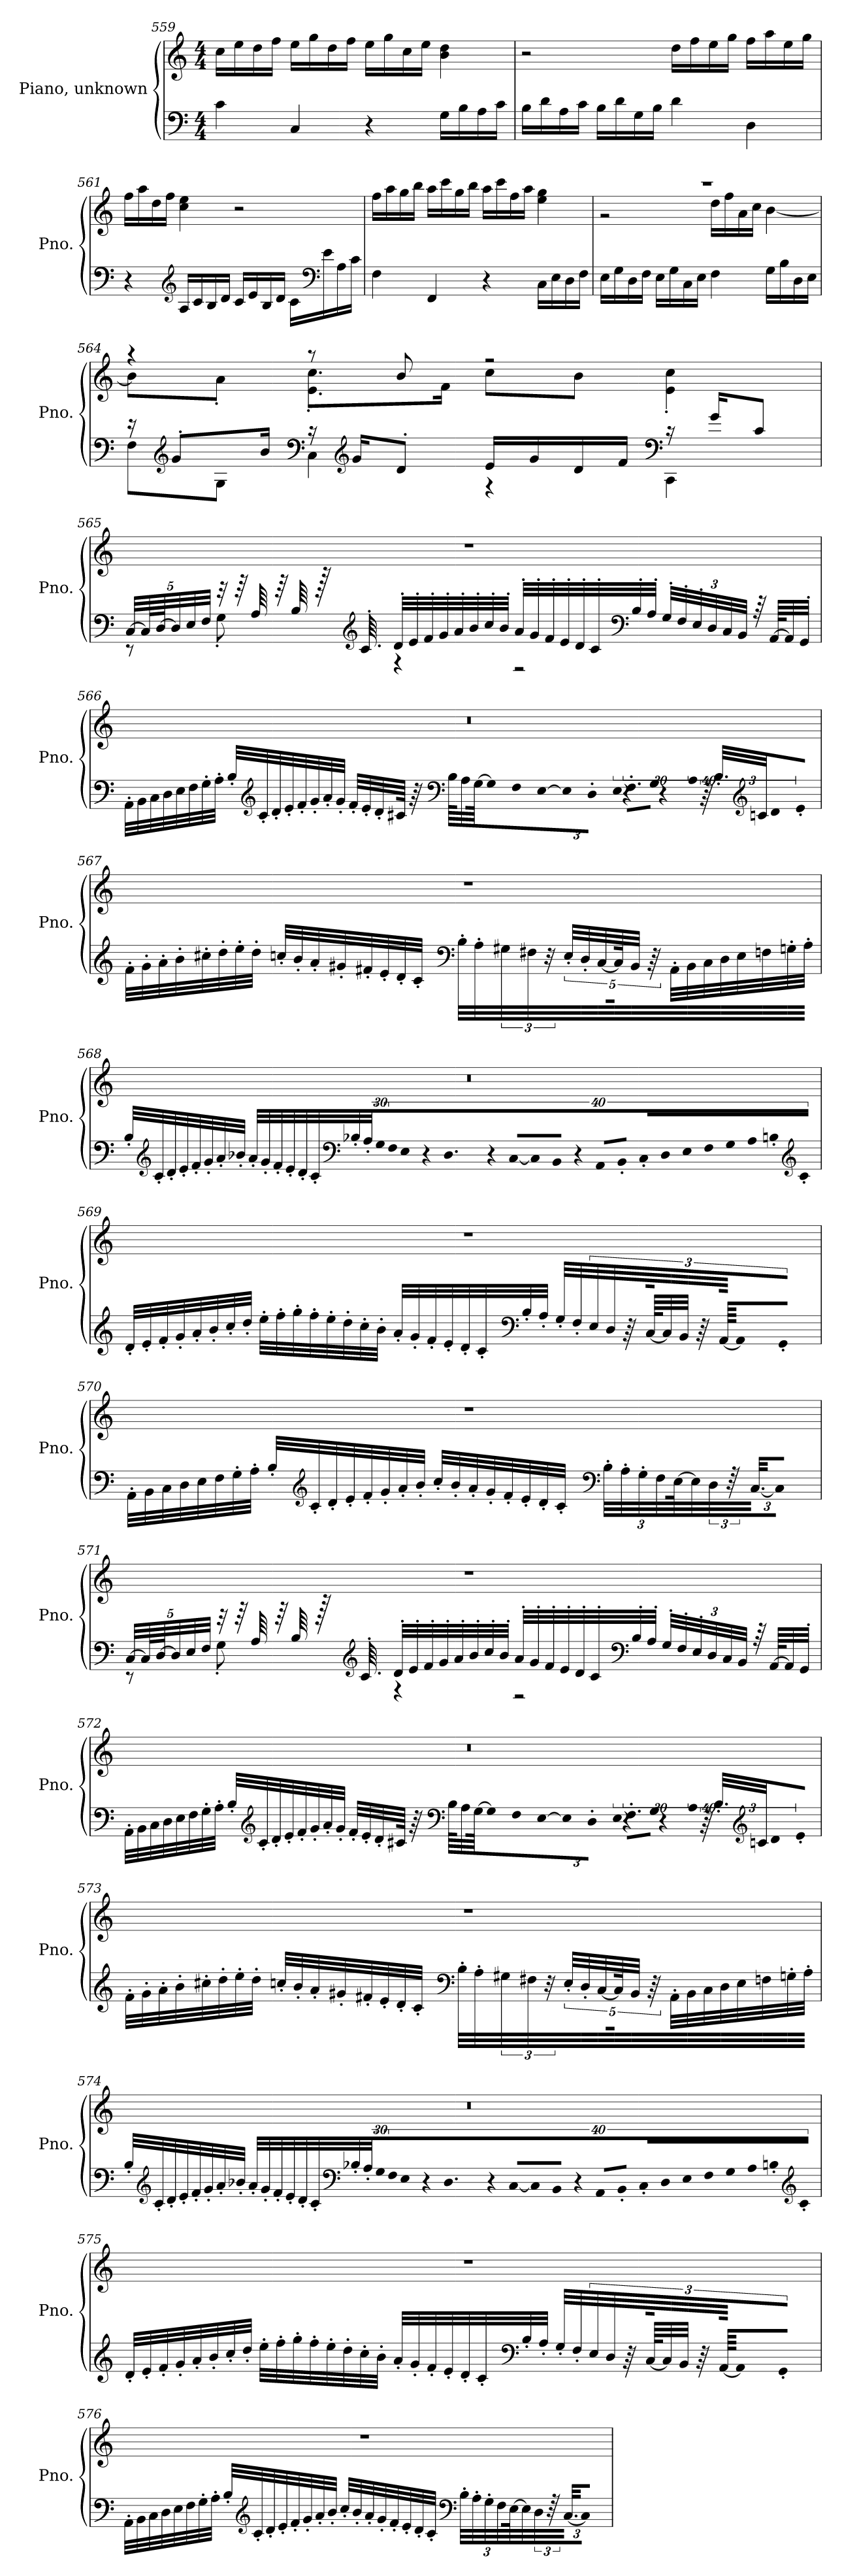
**kern	**kern
*part1	*part1
*staff2	*staff1
*I"Piano, unknown	*
*I'Pno.	*
!!LO:LB:g=z
*clefF4	*clefG2
*k[]	*k[]
*M4/4	*M4/4
=559	=559
4c\	16cc\LL
.	16ee\
.	16dd\
.	16ff\JJ
4C/	16ee\LL
.	16gg\
.	16dd\
.	16ff\JJ
4r	16ee\LL
.	16gg\
.	16cc\
.	16ee\JJ
16G\LL	4b\ 4dd\
16B\	.
16A\	.
16c\JJ	.
=560	=560
16B\LL	2r
16d\	.
16A\	.
16c\JJ	.
16B\LL	.
16d\	.
16G\	.
16B\JJ	.
4d\	16dd\LL
.	16ff\
.	16ee\
.	16gg\JJ
4D\	16ff\LL
.	16aa\
.	16ee\
.	16gg\JJ
!!LO:LB:g=z
=561	=561
4r	16ff\LL
.	16aa\
.	16dd\
.	16ff\JJ
*clefG2	*
16A/LL	4cc\ 4ee\
16c/	.
16B/	.
16d/JJ	.
16c/LL	2r
16e/	.
16B/	.
16d/JJ	.
16c\LL	.
*clefF4	*
16e\	.
16A\	.
16c\JJ	.
=562	=562
4F\	16ff\LL
.	16aa\
.	16gg\
.	16bb\JJ
4FF/	16aa\LL
.	16ccc\
.	16gg\
.	16bb\JJ
4r	16aa\LL
.	16ccc\
.	16ff\
.	16aa\JJ
16C\LL	4ee\ 4gg\
16E\	.
16D\	.
16F\JJ	.
!!LO:LB:g=z
=563	=563
*	*^
16E\LL	1r	2r
16G\	.	.
16D\	.	.
16F\JJ	.	.
16E\LL	.	.
16G\	.	.
16C\	.	.
16E\JJ	.	.
4F\	.	16dd\LL
.	.	16ff\
.	.	16a\
.	.	16cc\JJ
16G\LL	.	[4b\
16B\	.	.
16D\	.	.
16E\JJ	.	.
=564	=564	=564
*^	*	*
16r	8F\L	4r	8b\L]
*clefG2	*	*	*
8g'/L	.	.	.
.	8G\J	.	8a'\J
16b/Jk	.	.	.
*clefF4	*	*	*
16r	4C\	8r	8.e\' 8.cc\'L
*clefG2	*	*	*
16g/KL	.	.	.
8d'/J	.	8b/	.
.	.	.	16f\Jk
16e/LL	4r	2r	8cc\L
16g/	.	.	.
16d/	.	.	8b\J
16f/JJ	.	.	.
*clefF4	*	*	*
16r	4CC\	.	4e\' 4cc\'
16g/KL	.	.	.
8c/J	.	.	.
*	*	*v	*v
!!LO:LB:g=z
=565	=565	=565
*Xbrackettup	*	*
[40C/LLL	8r	1r
80C/L]	.	.
[80D/J	.	.
40D/]	.	.
40E/	.	.
40F/JJJ	.	.
32r	8G'\	.
64r	.	.
64A/	.	.
64r	.	.
64B/	.	.
128r	.	.
*clefG2	*	*
64.c'/	.	.
32d'/LLL	4r	.
32e'/	.	.
32f'/	.	.
32g'/	.	.
32a'/	.	.
32b'/	.	.
32cc'/	.	.
32b'/JJJ	.	.
32a'/LLL	2r	.
32g'/	.	.
32f'/	.	.
32e'/	.	.
32d'/	.	.
32c'/	.	.
*clefF4	*	*
32B'/	.	.
32A'/JJJ	.	.
32G'/LLL	.	.
32F'/	.	.
48E'/	.	.
48D/	.	.
48C/	.	.
32BB/JJJ	.	.
64r	.	.
[64AA/KLLL	.	.
32AA/]	.	.
32GG'/JJJ	.	.
*v	*v	*
!!LO:LB:g=z
=566	=566
32AA'\LLL	1r
32BB\	.
32C\	.
32D\	.
32E\	.
32F\	.
32G'\	.
32A'\JJJ	.
32B'/LLL	.
*clefG2	*
32c'/	.
32d'/	.
32e'/	.
32f'/	.
32g'/	.
32a'/	.
32g'/JJJ	.
48f'/LLL	.
48e'/	.
48d'/	.
*brackettup	*
96c#X/JJJk	.
96r	.
*clefF4	*
96B\KLLL	.
*Xbrackettup	*
48A\	.
[96G\L	.
64G\J]	.
32F\	.
[64E\K	.
32E\]	.
32D'\JJJ	.
*brackettup	*
!LO:N:vis=32	!
640%23E\	.
!LO:N:vis=128	!
1920%17r	.
!LO:N:vis=64.	!
640%17F'\LLLL	.
!LO:N:vis=64	!
960%17G\JJJJ	.
!LO:N:vis=64	!
960%17r	.
1920ryy	.
!LO:N:vis=64	!
960%17A\	.
96r	.
48.B'/LLL	.
*clefG2	*
48cn/	.
32d/	.
32e'/JJJ	.
!!LO:PB:g=z
=567	=567
32f'\LLL	1r
32g'\	.
32a'\	.
32b'\	.
32cc#X'\	.
32dd'\	.
32ee'\	.
32dd'\JJJ	.
32ccn'/LLL	.
32b'/	.
32a'/	.
32g#X'/	.
32f#X'/	.
32e'/	.
32d'/	.
32c'/JJJ	.
*clefF4	*
32B'\LLL	.
32A'\	.
48G#X\	.
48F#X\JJJ	.
48r	.
40E'/LLL	.
40D'/	.
[40C/	.
80C/K]	.
40BB/JJJ	.
80r	.
32AA'\LLL	.
32BB\	.
32C\	.
32D\	.
32E\	.
32Fn\	.
32Gn'\	.
32A'\JJJ	.
!!LO:LB:g=z
=568	=568
32B'/LLL	1r
*clefG2	*
32c'/	.
32d'/	.
32e'/	.
32f'/	.
32g'/	.
32a'/	.
32b-X'/JJJ	.
32a'/LLL	.
32g'/	.
32f'/	.
32e'/	.
32d'/	.
32c'/	.
*clefF4	*
32B-X'/	.
32A'/	.
!LO:N:vis=64	!
960%17G/K	.
!LO:N:vis=32	!
640%23F/	.
!LO:N:vis=64	!
960%17E/JJJk	.
!LO:N:vis=128	!
1920%17r	.
!LO:N:vis=64.	!
640%17D\	.
1920ryy	.
!LO:N:vis=128	!
1920%17r	.
!LO:N:vis=256	!
[1920%17C/KKLLL	.
32C/]	.
32BB/JJJ	.
64r	.
64AA/KLLL	.
32BB'/JJJ	.
32C'/LLL	.
32D/	.
32E/	.
32F/	.
32G/	.
32A/	.
32Bn'/	.
*clefG2	*
32c'/JJJ	.
!!LO:LB:g=z
=569	=569
32d'/LLL	1r
32e'/	.
32f'/	.
32g'/	.
32a'/	.
32b'/	.
32cc'/	.
32dd'/JJJ	.
32ee'\LLL	.
32ff'\	.
32gg'\	.
32ff'\	.
32ee'\	.
32dd'\	.
32cc'\	.
32b'\JJJ	.
32a'/LLL	.
32g'/	.
32f'/	.
32e'/	.
32d'/	.
32c'/	.
*clefF4	*
32B'/	.
32A'/JJJ	.
32G'\LLL	.
32F'\	.
48E\	.
48D\JJJ	.
96r	.
[96C/KLLL	.
48C/]	.
48BB/JJJ	.
96r	.
[96AA/KLLL	.
32AA/]	.
32GG'/JJJ	.
!!LO:LB:g=z
=570	=570
32AA'\LLL	1r
32BB\	.
32C\	.
32D\	.
32E\	.
32F\	.
32G'\	.
32A'\JJJ	.
32B'/LLL	.
*clefG2	*
32c'/	.
32d'/	.
32e'/	.
32f'/	.
32g'/	.
32a'/	.
32b'/JJJ	.
32cc'/LLL	.
32b'/	.
32a'/	.
32g'/	.
32f'/	.
32e'/	.
32d'/	.
32c'/JJJ	.
*clefF4	*
*Xbrackettup	*
48B'\LLL	.
48A'\	.
48G'\	.
48F\	.
[96E\K	.
32E\]	.
*brackettup	*
48D\JJJ	.
96r	.
[48.C/KLL	.
16C/JJ]	.
!!LO:LB:g=z
=571	=571
*Xbrackettup	*
*^	*
[40C/LLL	8r	1r
80C/L]	.	.
[80D/J	.	.
40D/]	.	.
40E/	.	.
40F/JJJ	.	.
32r	8G'\	.
64r	.	.
64A/	.	.
64r	.	.
64B/	.	.
128r	.	.
*clefG2	*	*
64.c'/	.	.
32d'/LLL	4r	.
32e'/	.	.
32f'/	.	.
32g'/	.	.
32a'/	.	.
32b'/	.	.
32cc'/	.	.
32b'/JJJ	.	.
32a'/LLL	2r	.
32g'/	.	.
32f'/	.	.
32e'/	.	.
32d'/	.	.
32c'/	.	.
*clefF4	*	*
32B'/	.	.
32A'/JJJ	.	.
32G'/LLL	.	.
32F'/	.	.
48E'/	.	.
48D/	.	.
48C/	.	.
32BB/JJJ	.	.
64r	.	.
[64AA/KLLL	.	.
32AA/]	.	.
32GG'/JJJ	.	.
*v	*v	*
!!LO:LB:g=z
=572	=572
32AA'\LLL	1r
32BB\	.
32C\	.
32D\	.
32E\	.
32F\	.
32G'\	.
32A'\JJJ	.
32B'/LLL	.
*clefG2	*
32c'/	.
32d'/	.
32e'/	.
32f'/	.
32g'/	.
32a'/	.
32g'/JJJ	.
48f'/LLL	.
48e'/	.
48d'/	.
*brackettup	*
96c#X/JJJk	.
96r	.
*clefF4	*
96B\KLLL	.
*Xbrackettup	*
48A\	.
[96G\L	.
64G\J]	.
32F\	.
[64E\K	.
32E\]	.
32D'\JJJ	.
*brackettup	*
!LO:N:vis=32	!
640%23E\	.
!LO:N:vis=128	!
1920%17r	.
!LO:N:vis=64.	!
640%17F'\LLLL	.
!LO:N:vis=64	!
960%17G\JJJJ	.
!LO:N:vis=64	!
960%17r	.
1920ryy	.
!LO:N:vis=64	!
960%17A\	.
96r	.
48.B'/LLL	.
*clefG2	*
48cn/	.
32d/	.
32e'/JJJ	.
!!LO:PB:g=z
=573	=573
32f'\LLL	1r
32g'\	.
32a'\	.
32b'\	.
32cc#X'\	.
32dd'\	.
32ee'\	.
32dd'\JJJ	.
32ccn'/LLL	.
32b'/	.
32a'/	.
32g#X'/	.
32f#X'/	.
32e'/	.
32d'/	.
32c'/JJJ	.
*clefF4	*
32B'\LLL	.
32A'\	.
48G#X\	.
48F#X\JJJ	.
48r	.
40E'/LLL	.
40D'/	.
[40C/	.
80C/K]	.
40BB/JJJ	.
80r	.
32AA'\LLL	.
32BB\	.
32C\	.
32D\	.
32E\	.
32Fn\	.
32Gn'\	.
32A'\JJJ	.
!!LO:LB:g=z
=574	=574
32B'/LLL	1r
*clefG2	*
32c'/	.
32d'/	.
32e'/	.
32f'/	.
32g'/	.
32a'/	.
32b-X'/JJJ	.
32a'/LLL	.
32g'/	.
32f'/	.
32e'/	.
32d'/	.
32c'/	.
*clefF4	*
32B-X'/	.
32A'/	.
!LO:N:vis=64	!
960%17G/K	.
!LO:N:vis=32	!
640%23F/	.
!LO:N:vis=64	!
960%17E/JJJk	.
!LO:N:vis=128	!
1920%17r	.
!LO:N:vis=64.	!
640%17D\	.
1920ryy	.
!LO:N:vis=128	!
1920%17r	.
!LO:N:vis=256	!
[1920%17C/KKLLL	.
32C/]	.
32BB/JJJ	.
64r	.
64AA/KLLL	.
32BB'/JJJ	.
32C'/LLL	.
32D/	.
32E/	.
32F/	.
32G/	.
32A/	.
32Bn'/	.
*clefG2	*
32c'/JJJ	.
!!LO:LB:g=z
=575	=575
32d'/LLL	1r
32e'/	.
32f'/	.
32g'/	.
32a'/	.
32b'/	.
32cc'/	.
32dd'/JJJ	.
32ee'\LLL	.
32ff'\	.
32gg'\	.
32ff'\	.
32ee'\	.
32dd'\	.
32cc'\	.
32b'\JJJ	.
32a'/LLL	.
32g'/	.
32f'/	.
32e'/	.
32d'/	.
32c'/	.
*clefF4	*
32B'/	.
32A'/JJJ	.
32G'\LLL	.
32F'\	.
48E\	.
48D\JJJ	.
96r	.
[96C/KLLL	.
48C/]	.
48BB/JJJ	.
96r	.
[96AA/KLLL	.
32AA/]	.
32GG'/JJJ	.
!!LO:LB:g=z
=576	=576
32AA'\LLL	1r
32BB\	.
32C\	.
32D\	.
32E\	.
32F\	.
32G'\	.
32A'\JJJ	.
32B'/LLL	.
*clefG2	*
32c'/	.
32d'/	.
32e'/	.
32f'/	.
32g'/	.
32a'/	.
32b'/JJJ	.
32cc'/LLL	.
32b'/	.
32a'/	.
32g'/	.
32f'/	.
32e'/	.
32d'/	.
32c'/JJJ	.
*clefF4	*
*Xbrackettup	*
48B'\LLL	.
48A'\	.
48G'\	.
48F\	.
[96E\K	.
32E\]	.
*brackettup	*
48D\JJJ	.
96r	.
[48.C/KLL	.
16C/JJ]	.
=	=
*-	*-
